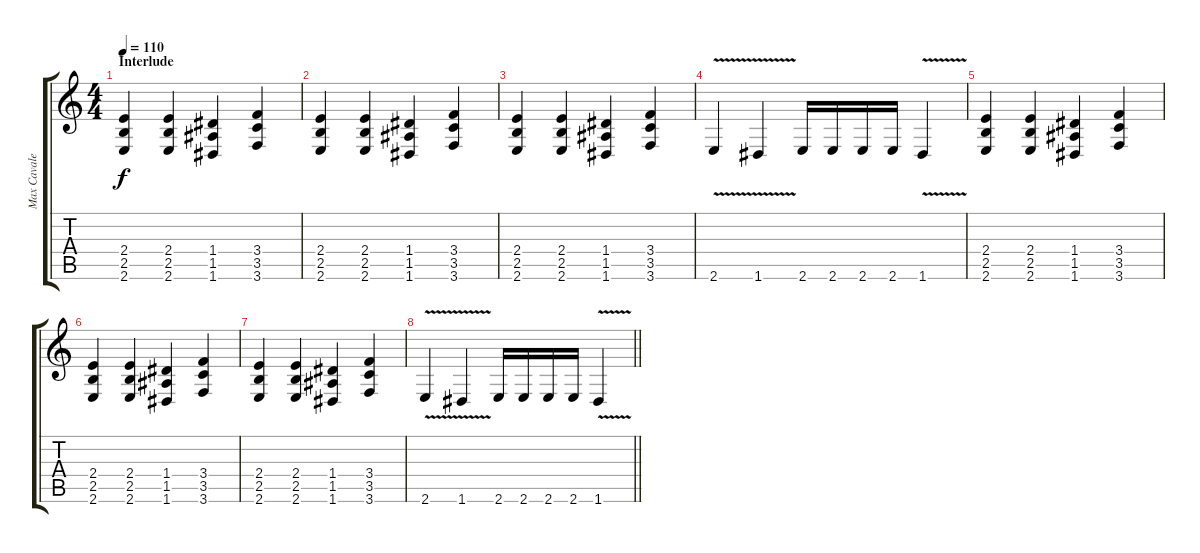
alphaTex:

\track ("Max Cavalera" "Max Cavale") {instrument distortionguitar}
\staff {score tabs}
\tuning (E4 B3 G3 D3 A2 D2) {hide}
\ts (4 4)
\section ("" "Interlude")
\tempo 110
\clef g2
\ks c
(2.4 2.5 2.6).4{dy f} (2.4 2.5 2.6).4 (1.4 1.5 1.6).4 (3.4 3.5 3.6).4 |
(2.4 2.5 2.6).4 (2.4 2.5 2.6).4 (1.4 1.5 1.6).4 (3.4 3.5 3.6).4 |
(2.4 2.5 2.6).4 (2.4 2.5 2.6).4 (1.4 1.5 1.6).4 (3.4 3.5 3.6).4 |
2.6{v}.4 1.6{v}.4 2.6.16 2.6.16 2.6.16 2.6.16 1.6{v}.4 |
(2.4 2.5 2.6).4 (2.4 2.5 2.6).4 (1.4 1.5 1.6).4 (3.4 3.5 3.6).4 |
(2.4 2.5 2.6).4 (2.4 2.5 2.6).4 (1.4 1.5 1.6).4 (3.4 3.5 3.6).4 |
(2.4 2.5 2.6).4 (2.4 2.5 2.6).4 (1.4 1.5 1.6).4 (3.4 3.5 3.6).4 |
\barLineRight lightlight
2.6{v}.4 1.6{v}.4 2.6.16 2.6.16 2.6.16 2.6.16 1.6{v}.4
